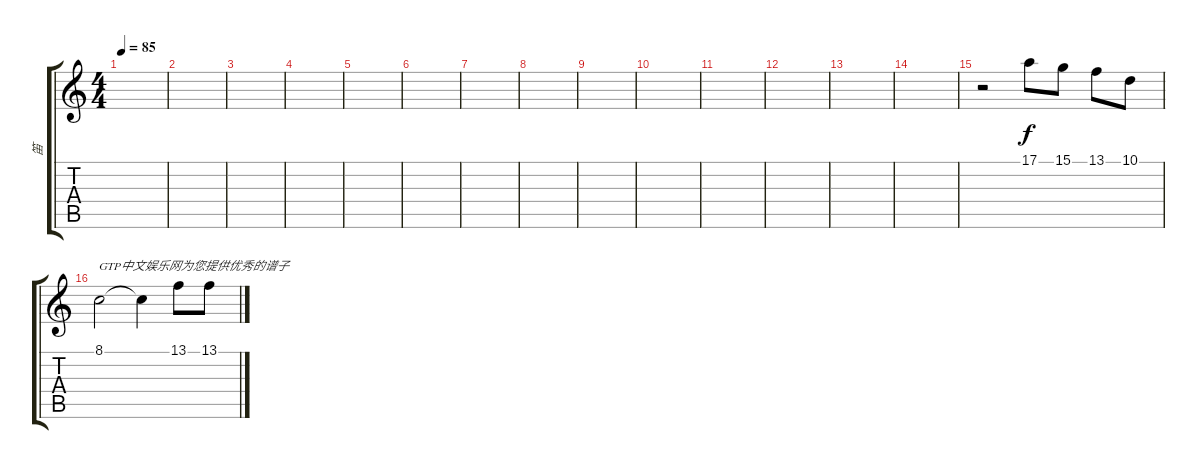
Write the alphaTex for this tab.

\track ("笛" "笛") {instrument piccolo}
\staff {score tabs}
\tuning (E4 B3 G3 D3 A2 E2) {hide}
\ts (4 4)
\tempo 85
\clef g2
\ks c
|
|
|
|
|
|
|
|
|
|
|
|
|
|
r.2 17.1.8 15.1.8 13.1.8 10.1.8 |
8.1.2{txt "GTP中文娱乐网为您提供优秀的谱子"} 8.1{t}.4 13.1.8 13.1.8
